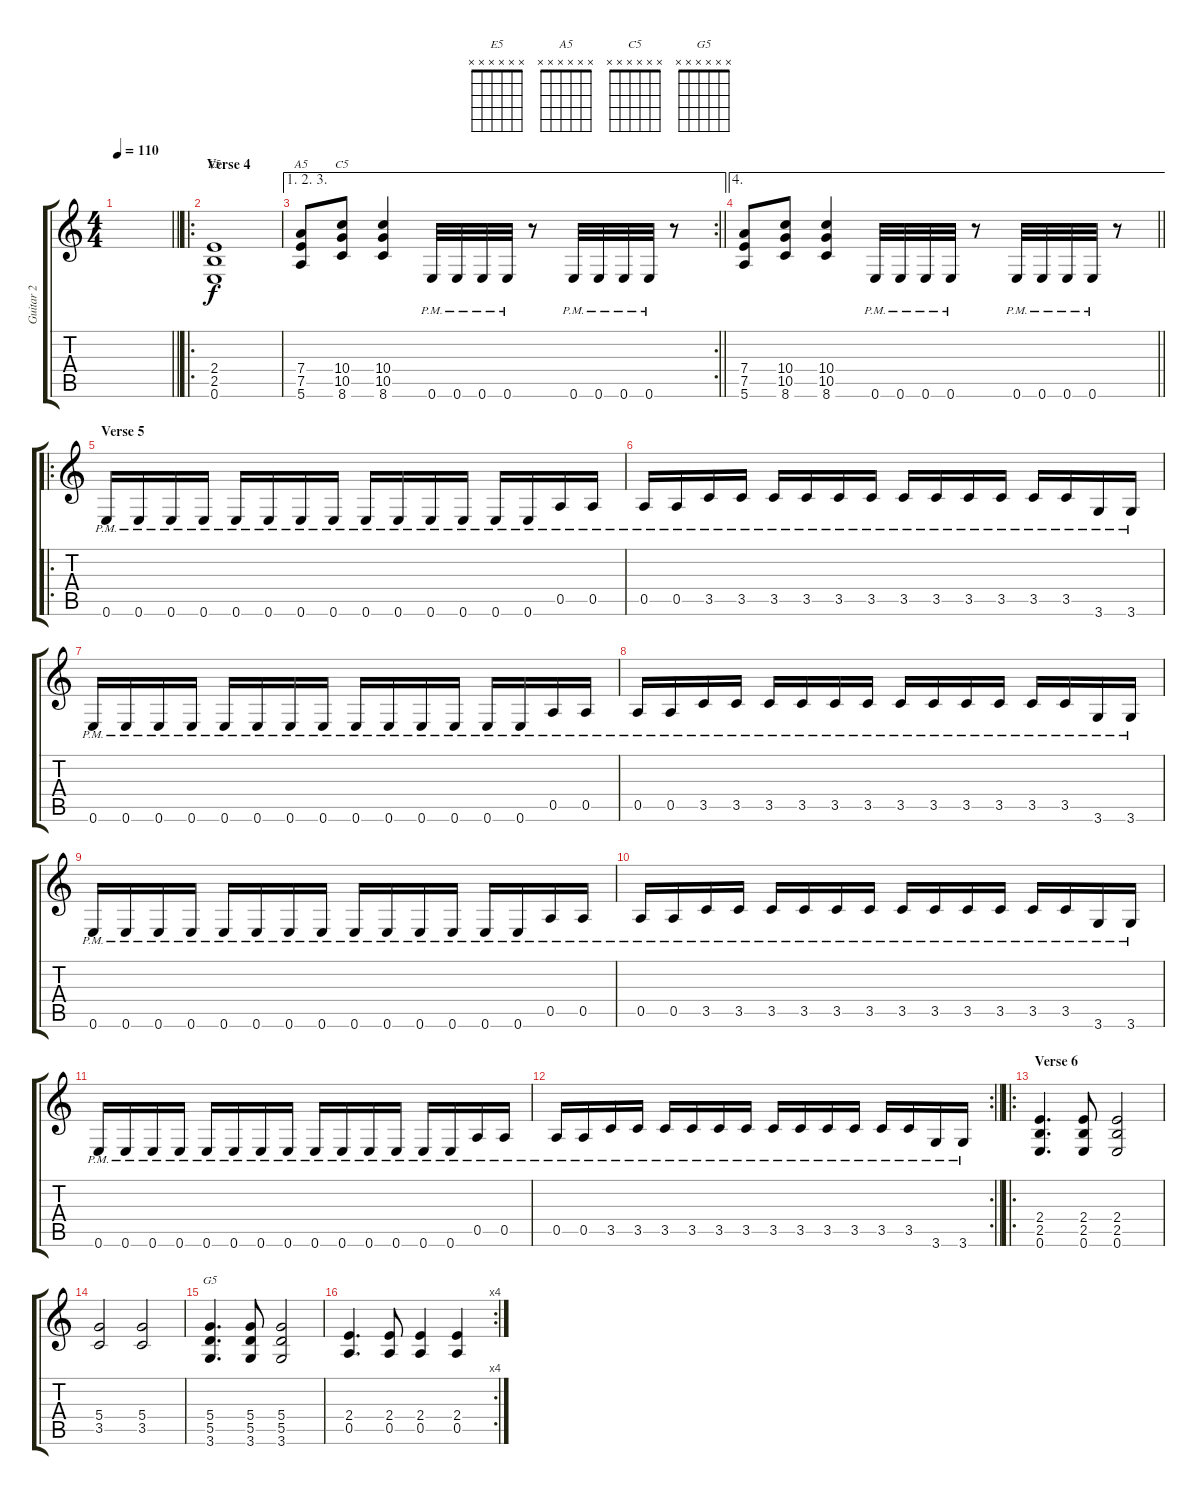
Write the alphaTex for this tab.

\track ("Guitar 2" "Guitar 2") {instrument distortionguitar}
\staff {score tabs}
\tuning (E4 B3 G3 D3 A2 E2) {hide}
\chord ("E5" x x x x x x)
\chord ("A5" x x x x x x)
\chord ("C5" x x x x x x)
\chord ("G5" x x x x x x)
\ts (4 4)
\tempo 110
\clef g2
\barLineRight lightlight
\ks c
|
\ro
\section ("" "Verse 4")
(2.4 2.5 0.6).1{ch "E5"} |
\ae (1 2 3)
\rc 2
\barLineRight lightlight
(7.4 7.5 5.6).8{ch "A5"} (10.4 10.5 8.6).8{ch "C5"} (10.4 10.5 8.6).4 0.6{pm}.32 0.6{pm}.32 0.6{pm}.32 0.6{pm}.32 r.8 0.6{pm}.32 0.6{pm}.32 0.6{pm}.32 0.6{pm}.32 r.8 |
\ae 4
\barLineRight lightlight
(7.4 7.5 5.6).8 (10.4 10.5 8.6).8 (10.4 10.5 8.6).4 0.6{pm}.32 0.6{pm}.32 0.6{pm}.32 0.6{pm}.32 r.8 0.6{pm}.32 0.6{pm}.32 0.6{pm}.32 0.6{pm}.32 r.8 |
\ro
\section ("" "Verse 5")
0.6{pm}.16 0.6{pm}.16 0.6{pm}.16 0.6{pm}.16 0.6{pm}.16 0.6{pm}.16 0.6{pm}.16 0.6{pm}.16 0.6{pm}.16 0.6{pm}.16 0.6{pm}.16 0.6{pm}.16 0.6{pm}.16 0.6{pm}.16 0.5{pm}.16 0.5{pm}.16 |
0.5{pm}.16 0.5{pm}.16 3.5{pm}.16 3.5{pm}.16 3.5{pm}.16 3.5{pm}.16 3.5{pm}.16 3.5{pm}.16 3.5{pm}.16 3.5{pm}.16 3.5{pm}.16 3.5{pm}.16 3.5{pm}.16 3.5{pm}.16 3.6{pm}.16 3.6{pm}.16 |
0.6{pm}.16 0.6{pm}.16 0.6{pm}.16 0.6{pm}.16 0.6{pm}.16 0.6{pm}.16 0.6{pm}.16 0.6{pm}.16 0.6{pm}.16 0.6{pm}.16 0.6{pm}.16 0.6{pm}.16 0.6{pm}.16 0.6{pm}.16 0.5{pm}.16 0.5{pm}.16 |
0.5{pm}.16 0.5{pm}.16 3.5{pm}.16 3.5{pm}.16 3.5{pm}.16 3.5{pm}.16 3.5{pm}.16 3.5{pm}.16 3.5{pm}.16 3.5{pm}.16 3.5{pm}.16 3.5{pm}.16 3.5{pm}.16 3.5{pm}.16 3.6{pm}.16 3.6{pm}.16 |
0.6{pm}.16 0.6{pm}.16 0.6{pm}.16 0.6{pm}.16 0.6{pm}.16 0.6{pm}.16 0.6{pm}.16 0.6{pm}.16 0.6{pm}.16 0.6{pm}.16 0.6{pm}.16 0.6{pm}.16 0.6{pm}.16 0.6{pm}.16 0.5{pm}.16 0.5{pm}.16 |
0.5{pm}.16 0.5{pm}.16 3.5{pm}.16 3.5{pm}.16 3.5{pm}.16 3.5{pm}.16 3.5{pm}.16 3.5{pm}.16 3.5{pm}.16 3.5{pm}.16 3.5{pm}.16 3.5{pm}.16 3.5{pm}.16 3.5{pm}.16 3.6{pm}.16 3.6{pm}.16 |
0.6{pm}.16 0.6{pm}.16 0.6{pm}.16 0.6{pm}.16 0.6{pm}.16 0.6{pm}.16 0.6{pm}.16 0.6{pm}.16 0.6{pm}.16 0.6{pm}.16 0.6{pm}.16 0.6{pm}.16 0.6{pm}.16 0.6{pm}.16 0.5{pm}.16 0.5{pm}.16 |
\rc 2
\barLineRight lightlight
0.5{pm}.16 0.5{pm}.16 3.5{pm}.16 3.5{pm}.16 3.5{pm}.16 3.5{pm}.16 3.5{pm}.16 3.5{pm}.16 3.5{pm}.16 3.5{pm}.16 3.5{pm}.16 3.5{pm}.16 3.5{pm}.16 3.5{pm}.16 3.6{pm}.16 3.6{pm}.16 |
\ro
\section ("" "Verse 6")
(2.4 2.5 0.6).4{d} (2.4 2.5 0.6).8 (2.4 2.5 0.6).2 |
(5.4 3.5).2 (5.4 3.5).2 |
(5.4 5.5 3.6).4{d ch "G5"} (5.4 5.5 3.6).8 (5.4 5.5 3.6).2 |
\rc 4
(2.4 0.5).4{d} (2.4 0.5).8 (2.4 0.5).4 (2.4 0.5).4
